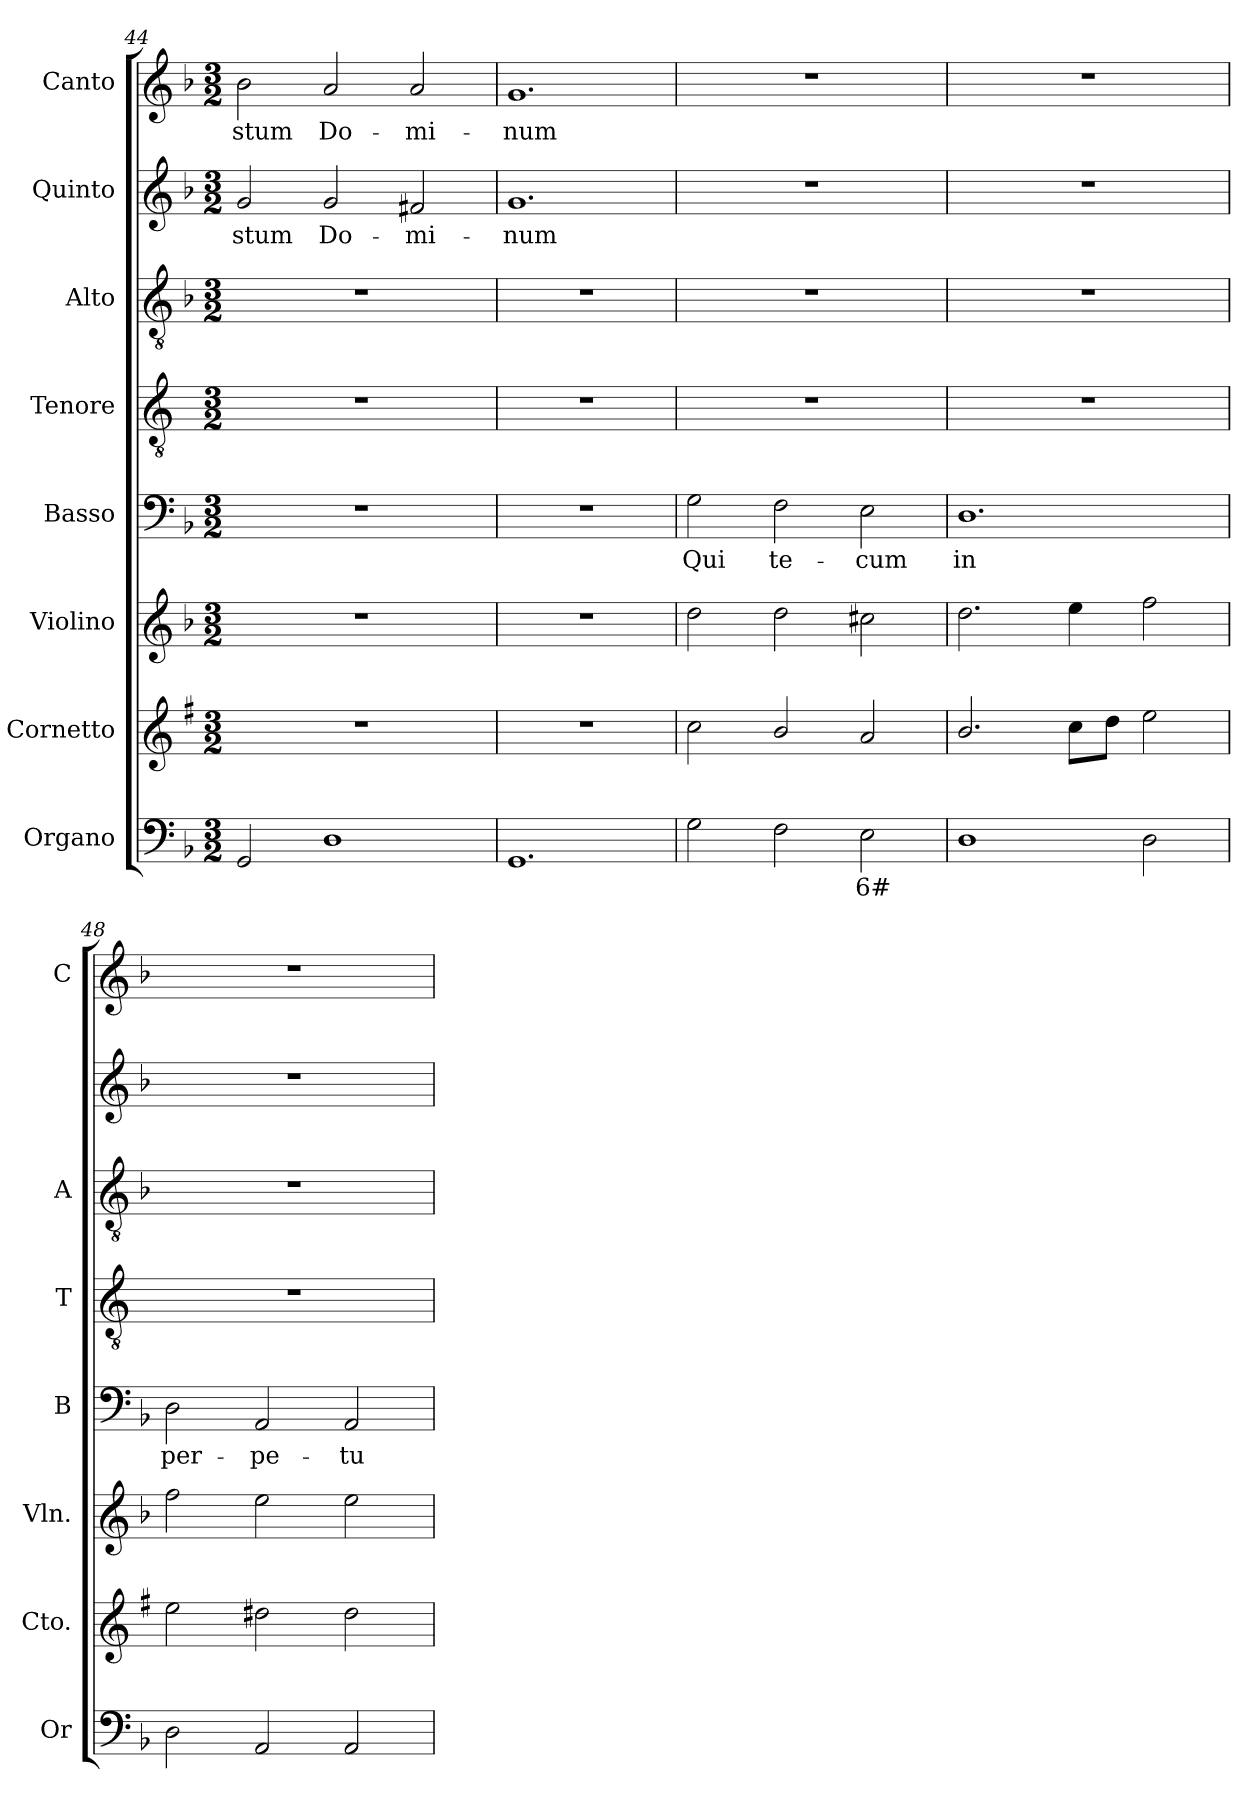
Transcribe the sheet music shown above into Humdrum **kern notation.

**kern	**text	**kern	**kern	**kern	**text	**kern	**kern	**kern	**text	**kern	**text
*part8	*part8	*part7	*part6	*part5	*part5	*part4	*part3	*part2	*part2	*part1	*part1
*staff8	*staff8	*staff7	*staff6	*staff5	*staff5	*staff4	*staff3	*staff2	*staff2	*staff1	*staff1
*I"Organo	*	*I"Cornetto	*I"Violino	*I"Basso	*	*I"Tenore	*I"Alto	*I"Quinto	*	*I"Canto	*
*I'Or	*	*I'Cto.	*I'Vln.	*I'B	*	*I'T	*I'A	*	*	*I'C	*
*clefF4	*	*clefG2	*clefG2	*clefF4	*	*clefGv2	*clefGv2	*clefG2	*	*clefG2	*
*	*	*ITrd1c2	*	*	*	*ITrd4c7	*	*	*	*	*
*k[b-]	*	*k[b-]	*k[b-]	*k[b-]	*	*k[b-]	*k[b-]	*k[b-]	*	*k[b-]	*
*F:	*	*F:	*F:	*F:	*	*F:	*F:	*F:	*	*F:	*
*M3/2	*	*M3/2	*M3/2	*M3/2	*	*M3/2	*M3/2	*M3/2	*	*M3/2	*
=44	=44	=44	=44	=44	=44	=44	=44	=44	=44	=44	=44
!	!	!	!	!	!	!	!	!	!LO:LY:b	!	!LO:LY:b
2GG/	.	1.r	1.r	1.r	.	1.r	1.r	2g/	-stum	2b-\	-stum
!	!	!	!	!	!	!	!	!	!LO:LY:b	!	!LO:LY:b
1D	.	.	.	.	.	.	.	2g/	Do-	2a/	Do-
!	!	!	!	!	!	!	!	!	!LO:LY:b	!	!LO:LY:b
.	.	.	.	.	.	.	.	2f#X/	-mi-	2a/	-mi-
=45	=45	=45	=45	=45	=45	=45	=45	=45	=45	=45	=45
!	!	!	!	!	!	!	!	!	!LO:LY:b	!	!LO:LY:b
1.GG	.	1.r	1.r	1.r	.	1.r	1.r	1.g	-num	1.g	-num
=46	=46	=46	=46	=46	=46	=46	=46	=46	=46	=46	=46
!	!	!	!	!	!LO:LY:b	!	!	!	!	!	!
2G\	.	2b-\	2dd\	2G\	Qui	1.r	1.r	1.r	.	1.r	.
!	!	!	!	!	!LO:LY:b	!	!	!	!	!	!
2F\	.	2a/	2dd\	2F\	te-	.	.	.	.	.	.
!	!LO:LY:b	!	!	!	!LO:LY:b	!	!	!	!	!	!
2E\	6#	2g/	2cc#X\	2E\	-cum	.	.	.	.	.	.
!!LO:PB:g=z
=47	=47	=47	=47	=47	=47	=47	=47	=47	=47	=47	=47
!	!	!	!	!	!LO:LY:b	!	!	!	!	!	!
1D	.	2.a/	2.dd\	1.D	in	1.r	1.r	1.r	.	1.r	.
.	.	8b-\L	4ee\	.	.	.	.	.	.	.	.
.	.	8cc\J	.	.	.	.	.	.	.	.	.
2D\	.	2dd\	2ff\	.	.	.	.	.	.	.	.
=48	=48	=48	=48	=48	=48	=48	=48	=48	=48	=48	=48
!	!	!	!	!	!LO:LY:b	!	!	!	!	!	!
2D\	.	2dd\	2ff\	2D\	per-	1.r	1.r	1.r	.	1.r	.
!	!	!	!	!	!LO:LY:b	!	!	!	!	!	!
2AA/	.	2cc#X\	2ee\	2AA/	-pe-	.	.	.	.	.	.
!	!	!	!	!	!LO:LY:b	!	!	!	!	!	!
2AA/	.	2cc#\	2ee\	2AA/	-tu-	.	.	.	.	.	.
=	=	=	=	=	=	=	=	=	=	=	=
*-	*-	*-	*-	*-	*-	*-	*-	*-	*-	*-	*-
